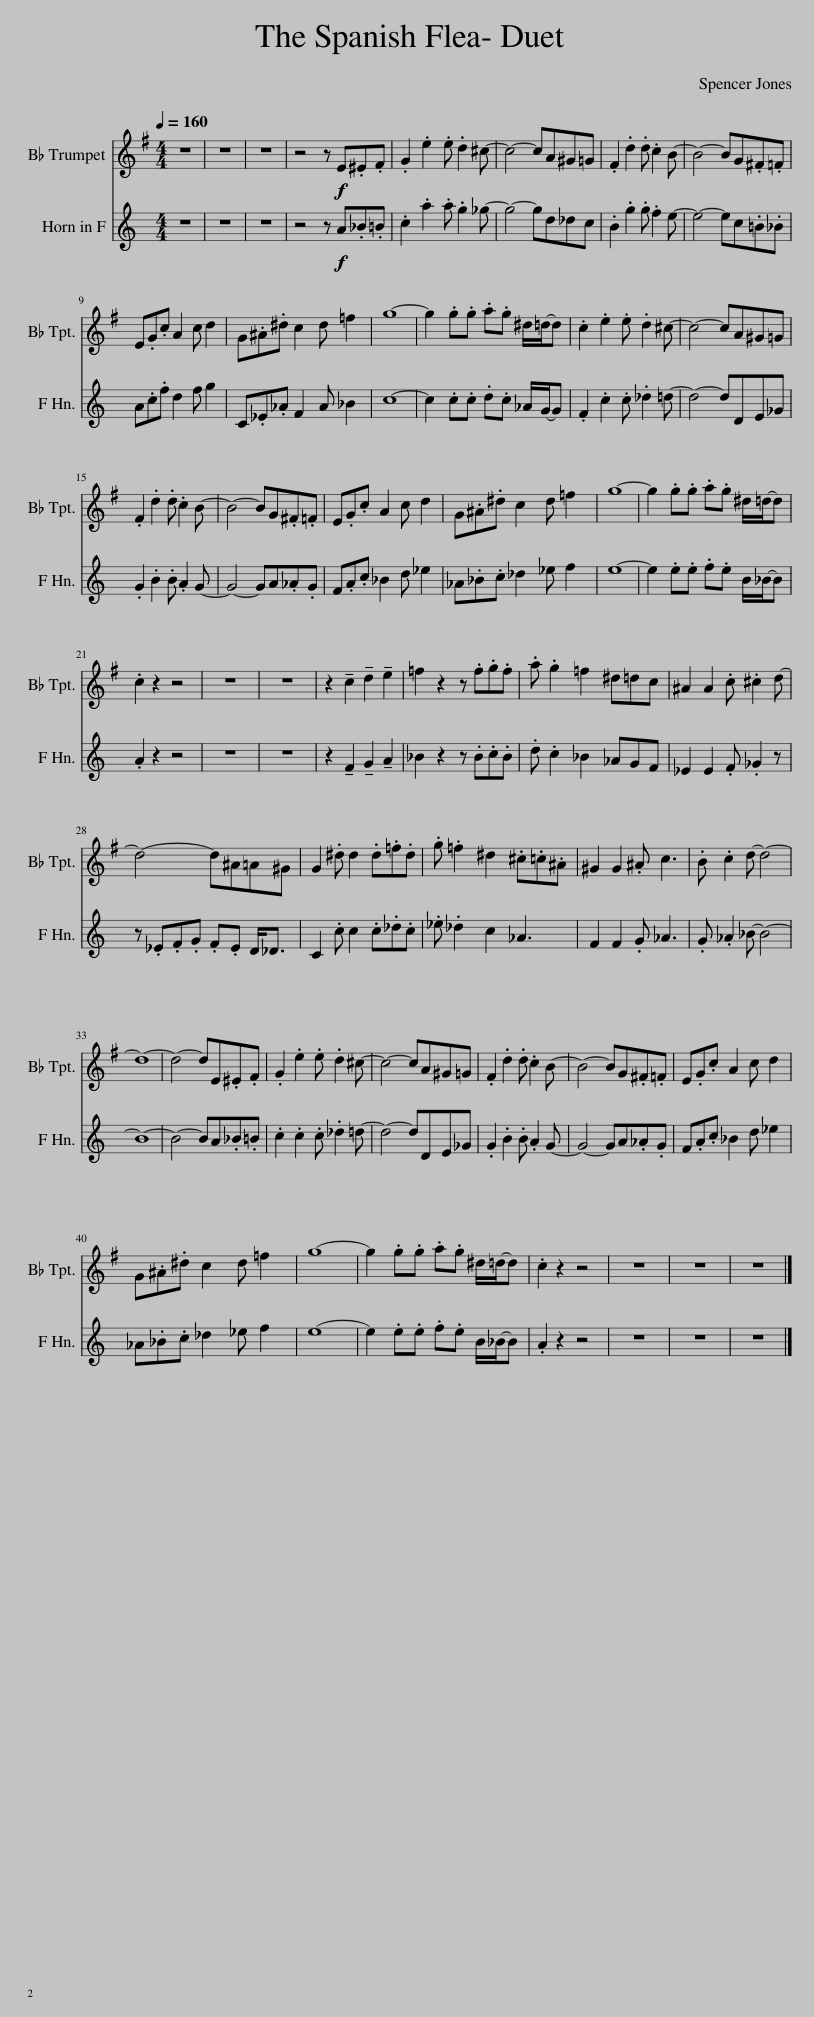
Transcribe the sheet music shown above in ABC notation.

X:1
%%score 1 2
L:1/8
Q:1/4=160
M:4/4
I:linebreak $
K:none
V:1 treble transpose=-2
V:2 treble transpose=-7
V:1
[K:G] z8 | z8 | z8 | z4 z!f! E.^E.F | .G2 .e2 .e .d2 ^c- | %5
 c4- cA^G=G | .F2 .d2 .d .c2 B- | B4- BG.^F.=F |$ E.G.c A2 c d2 | G.^A.^d c2 d =f2 | %10
 g8- | g2 .g.g .a.g ^d/=d/-d | .c2 .e2 .e .d2 ^c- | c4- cA^G=G |$ .F2 .d2 .d .c2 B- | %15
 B4- BG.^F.=F | E.G.c A2 c d2 | G.^A.^d c2 d =f2 | g8- | g2 .g.g .a.g ^d/=d/-d |$ %20
 .c2 z2 z4 | z8 | z8 | z2 !tenuto!c2 !tenuto!d2 !tenuto!e2 | =f2 z2 z .f.g.f | %25
 .a .g2 =f2 ^d=dc | ^A2 A2 .c .^c2 d- |$ d4- d^A=A^G | G2 .^d d2 .d.=f.d | .g .=f2 ^d2 .^c.=c.^A | %30
 ^G2 G2 .^A c3 | .B .c2 d- d4- |$ d8- | d4- dE.^E.F | .G2 .e2 .e .d2 ^c- | %35
 c4- cA^G=G | .F2 .d2 .d .c2 B- | B4- BG.^F.=F | E.G.c A2 c d2 |$ G.^A.^d c2 d =f2 | %40
 g8- | g2 .g.g .a.g ^d/=d/-d | .c2 z2 z4 | z8 | z8 | %45
 z8 |] %46
V:2
[K:C] z8 | z8 | z8 | z4 z!f! A._B.=B | .c2 .a2 .a .g2 _g- | %5
 g4- gd_dc | .B2 .g2 .g .f2 e- | e4- ec.=B._B |$ A.c.f d2 f g2 | C._E._A F2 A _B2 | %10
 c8- | c2 .c.c .d.c _A/G/-G | .F2 .c2 .c ._d2 =d- | d4- dDE_G |$ .G2 .B2 .B .A2 G- | %15
 G4- GA._A.G | F.A.c _B2 d _e2 | _A._B.c _d2 _e f2 | e8- | e2 .e.e .f.e B/_B/-B |$ %20
 .A2 z2 z4 | z8 | z8 | z2 !tenuto!F2 !tenuto!G2 !tenuto!A2 | _B2 z2 z .B.c.B | %25
 .d .c2 _B2 _AGF | _E2 E2 .F ._G2 z |$ z ._E.F.G .F.E D<_D | C2 .c c2 .c._d.c | ._e ._d2 c2 _A3 | %30
 F2 F2 .G _A3 | .G ._A2 _B- B4- |$ B8- | B4- BA._B.=B | .c2 .c2 .c ._d2 =d- | %35
 d4- dDE_G | .G2 .B2 .B .A2 G- | G4- GA._A.G | F.A.c _B2 d _e2 |$ _A._B.c _d2 _e f2 | %40
 e8- | e2 .e.e .f.e B/_B/-B | .A2 z2 z4 | z8 | z8 | %45
 z8 |] %46
